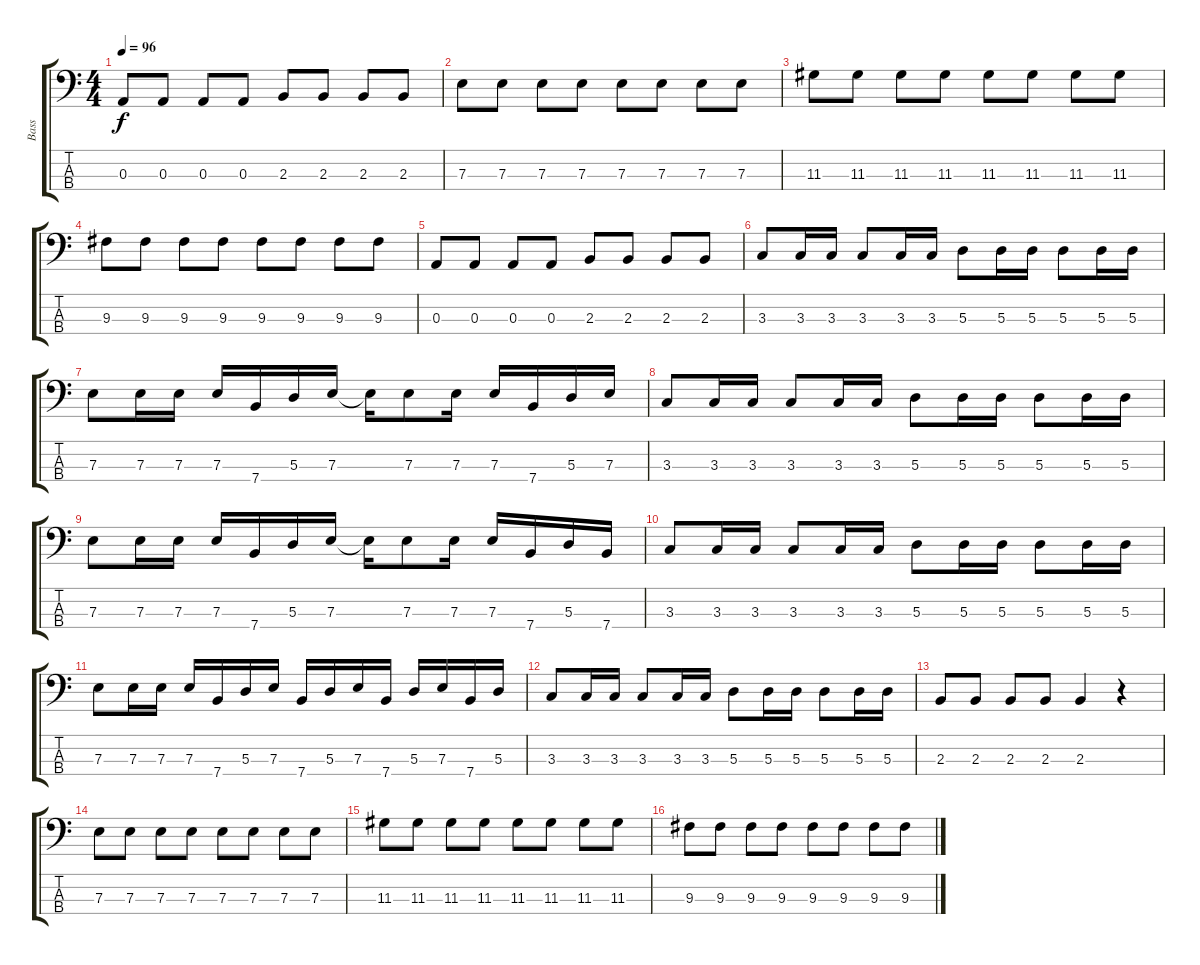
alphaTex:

\track ("Bass" "Bass") {instrument electricbassfinger}
\staff {score tabs}
\tuning (G2 D2 A1 E1) {hide}
\ts (4 4)
\tempo 96
\clef f4
\ks c
0.3.8{dy f} 0.3.8 0.3.8 0.3.8 2.3.8 2.3.8 2.3.8 2.3.8 |
7.3.8 7.3.8 7.3.8 7.3.8 7.3.8 7.3.8 7.3.8 7.3.8 |
11.3.8 11.3.8 11.3.8 11.3.8 11.3.8 11.3.8 11.3.8 11.3.8 |
9.3.8 9.3.8 9.3.8 9.3.8 9.3.8 9.3.8 9.3.8 9.3.8 |
0.3.8 0.3.8 0.3.8 0.3.8 2.3.8 2.3.8 2.3.8 2.3.8 |
3.3.8 3.3.16 3.3.16 3.3.8 3.3.16 3.3.16 5.3.8 5.3.16 5.3.16 5.3.8 5.3.16 5.3.16 |
7.3.8 7.3.16 7.3.16 7.3.16 7.4.16 5.3.16 7.3.16 7.3{t}.16 7.3.8 7.3.16 7.3.16 7.4.16 5.3.16 7.3.16 |
3.3.8 3.3.16 3.3.16 3.3.8 3.3.16 3.3.16 5.3.8 5.3.16 5.3.16 5.3.8 5.3.16 5.3.16 |
7.3.8 7.3.16 7.3.16 7.3.16 7.4.16 5.3.16 7.3.16 7.3{t}.16 7.3.8 7.3.16 7.3.16 7.4.16 5.3.16 7.4.16 |
3.3.8 3.3.16 3.3.16 3.3.8 3.3.16 3.3.16 5.3.8 5.3.16 5.3.16 5.3.8 5.3.16 5.3.16 |
7.3.8 7.3.16 7.3.16 7.3.16 7.4.16 5.3.16 7.3.16 7.4.16 5.3.16 7.3.16 7.4.16 5.3.16 7.3.16 7.4.16 5.3.16 |
3.3.8 3.3.16 3.3.16 3.3.8 3.3.16 3.3.16 5.3.8 5.3.16 5.3.16 5.3.8 5.3.16 5.3.16 |
2.3.8 2.3.8 2.3.8 2.3.8 2.3.4 r.4 |
7.3.8 7.3.8 7.3.8 7.3.8 7.3.8 7.3.8 7.3.8 7.3.8 |
11.3.8 11.3.8 11.3.8 11.3.8 11.3.8 11.3.8 11.3.8 11.3.8 |
9.3.8 9.3.8 9.3.8 9.3.8 9.3.8 9.3.8 9.3.8 9.3.8
